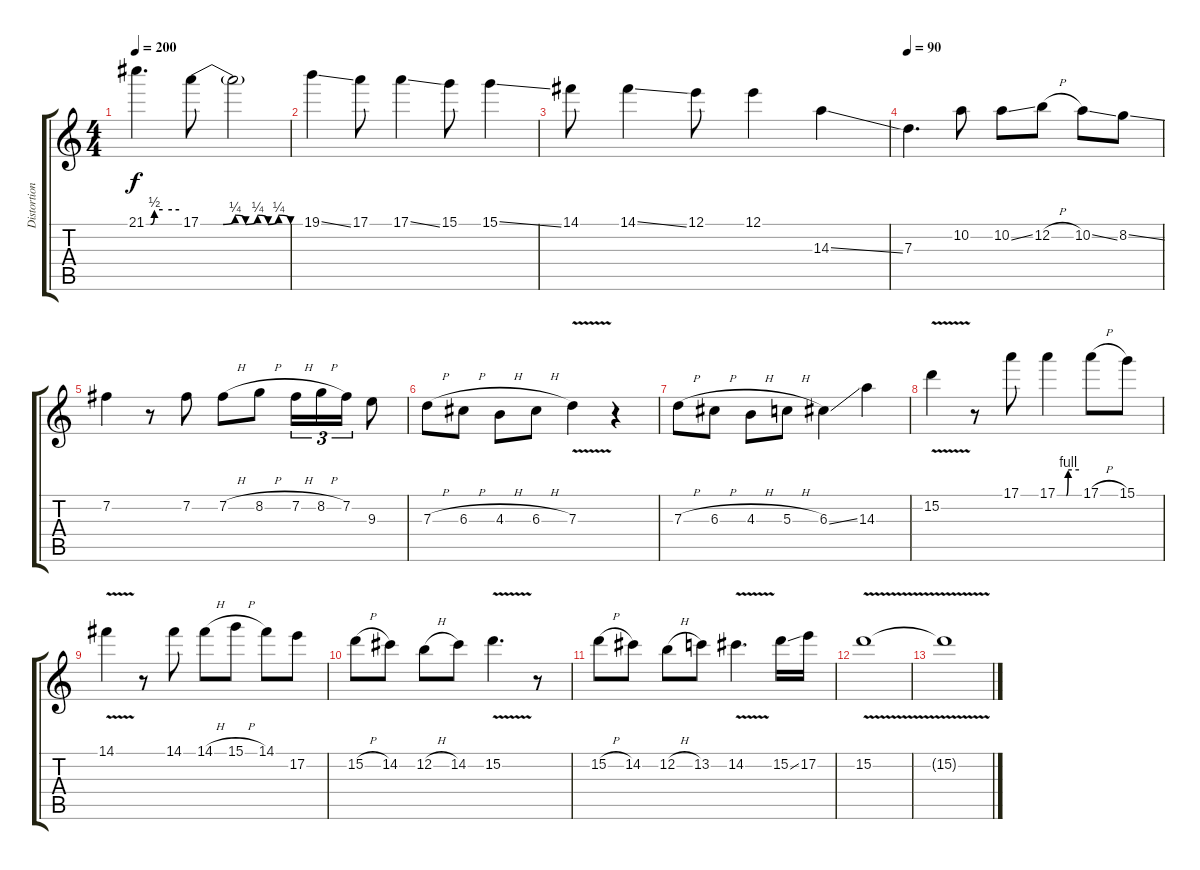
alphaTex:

\track ("Distortion guitar" "Distortion") {instrument distortionguitar}
\staff {score tabs}
\tuning (E4 B3 G3 D3 A2 E2) {hide}
\ts (4 4)
\tempo 200
\clef g2
\ks c
21.1{be (custom 0 0 8 0 15 2 30 2 60 2)}.4{d dy f} 17.1{be (custom 0 0 15 0 23 1 30 0 38 1 45 0 52 1 60 0)}.8 17.1{t}.2 |
19.1{ss}.4 17.1.8 17.1{ss}.4 15.1.8 15.1{ss}.4 |
14.1.8 14.1{ss}.4 12.1.8 12.1.4 14.3{ss}.4 |
\tempo 90
7.3.4{d} 10.2.8 10.2{ss}.8 12.2{h}.8 10.2{ss}.8 8.2{ss}.8 |
7.2.4 r.8 7.2.8 7.2{h}.8 8.2{h}.8 7.2{h}.16{tu (3 2)} 8.2{h}.16{tu (3 2)} 7.2.16{tu (3 2)} 9.3.8 |
7.3{h}.8 6.3{h}.8 4.3{h}.8 6.3{h}.8 7.3{v}.4 r.4 |
7.3{h}.8 6.3{h}.8 4.3{h}.8 5.3{h}.8 6.3{ss}.4 14.3.4 |
15.2{v}.4 r.8 17.1.8 17.1{be (custom 0 0 25 0 30 4 60 4)}.4 17.1{h}.8 15.1.8 |
14.1{v}.4 r.8 14.1.8 14.1{h}.8 15.1{h}.8 14.1.8 17.2.8 |
15.2{h}.8 14.2.8 12.2{h}.8 14.2.8 15.2{v}.4{d} r.8 |
15.2{h}.8 14.2.8 12.2{h}.8 13.2.8 14.2{v}.4{d} 15.2{ss}.16 17.2.16 |
15.2{v}.1 |
15.2{t}.1
